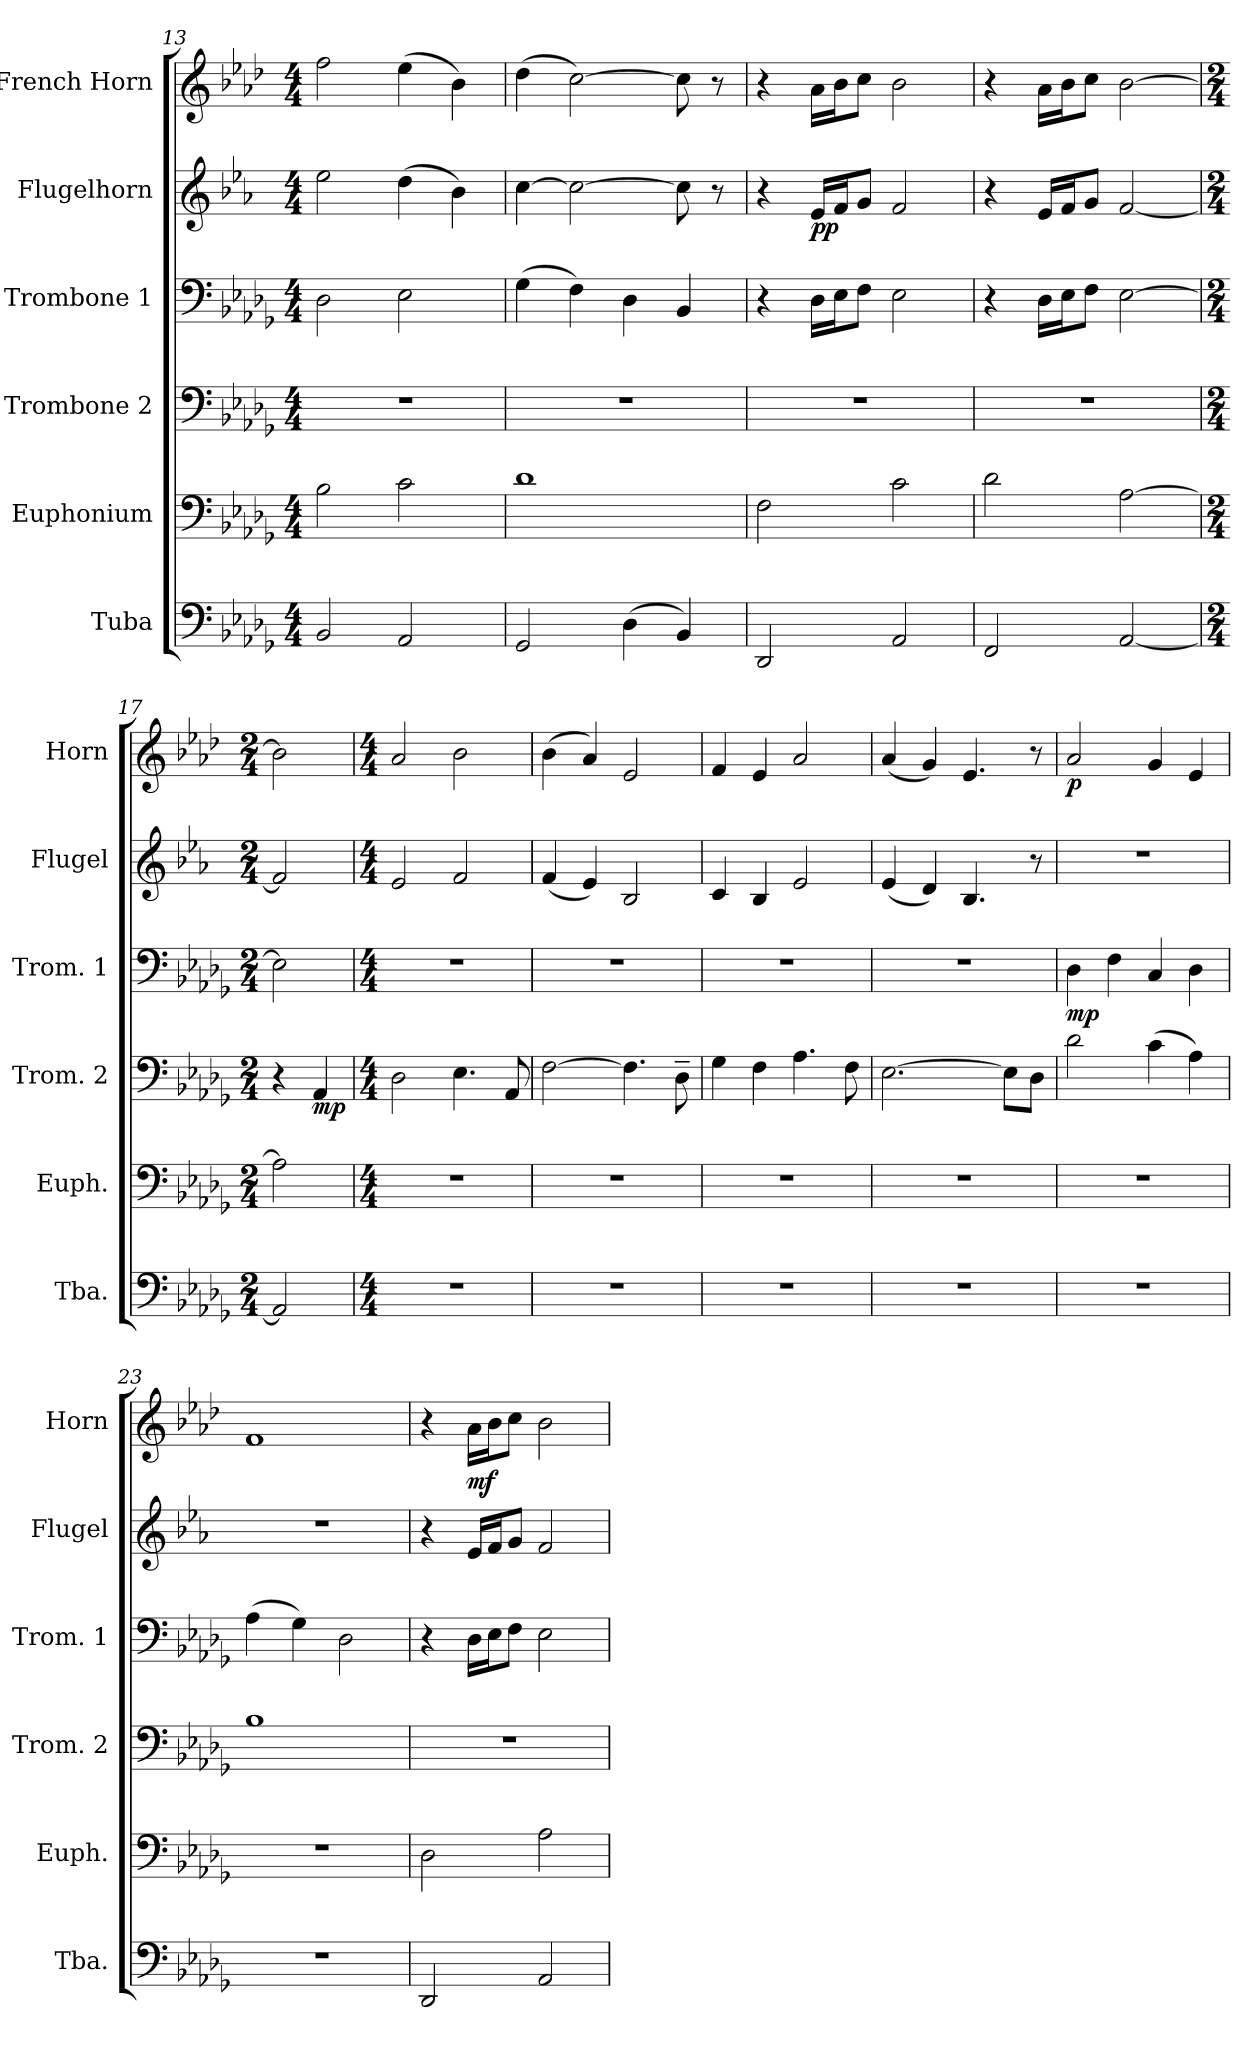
**kern	**kern	**kern	**dynam	**kern	**dynam	**kern	**dynam	**kern	**dynam
*part6	*part5	*part4	*part4	*part3	*part3	*part2	*part2	*part1	*part1
*staff6	*staff5	*staff4	*staff4	*staff3	*staff3	*staff2	*staff2	*staff1	*staff1
*I"Tuba	*I"Euphonium	*I"Trombone 2	*	*I"Trombone 1	*	*I"Flugelhorn	*	*I"French Horn	*
*I'Tba.	*I'Euph.	*I'Trom. 2	*	*I'Trom. 1	*	*I'Flugel	*	*I'Horn	*
*clefF4	*clefF4	*clefF4	*	*clefF4	*	*clefG2	*	*clefG2	*
*	*	*	*	*	*	*ITrd1c2	*	*ITrd4c7	*
*k[b-e-a-d-g-]	*k[b-e-a-d-g-]	*k[b-e-a-d-g-]	*	*k[b-e-a-d-g-]	*	*k[b-e-a-d-g-]	*	*k[b-e-a-d-g-]	*
*M4/4	*M4/4	*M4/4	*	*M4/4	*	*M4/4	*	*M4/4	*
=13	=13	=13	=13	=13	=13	=13	=13	=13	=13
2BB-/	2B-\	1r	.	2D-\	.	2dd-\	.	2b-\	.
2AA-/	2c\	.	.	2E-\	.	(4cc\	.	(4a-\	.
.	.	.	.	.	.	4a-\)	.	4e-\)	.
=14	=14	=14	=14	=14	=14	=14	=14	=14	=14
2GG-/	1d-	1r	.	(4G-\	.	[4b-\	.	(4g-\	.
.	.	.	.	4F\)	.	2b-\_	.	[2f\)	.
(4D-\	.	.	.	4D-\	.	.	.	.	.
4BB-/)	.	.	.	4BB-/	.	8b-\]	.	8f\]	.
.	.	.	.	.	.	8r	.	8r	.
=15	=15	=15	=15	=15	=15	=15	=15	=15	=15
2DD-/	2F\	1r	.	4r	.	4r	.	4r	.
!	!	!	!	!	!	!	!LO:DY:b	!	!
.	.	.	.	16D-\LL	.	16d-/LL	pp	16d-\LL	.
.	.	.	.	16E-\J	.	16e-/J	.	16e-\J	.
.	.	.	.	8F\J	.	8f/J	.	8f\J	.
2AA-/	2c\	.	.	2E-\	.	2e-/	.	2e-\	.
=16	=16	=16	=16	=16	=16	=16	=16	=16	=16
2FF/	2d-\	1r	.	4r	.	4r	.	4r	.
.	.	.	.	16D-\LL	.	16d-/LL	.	16d-\LL	.
.	.	.	.	16E-\J	.	16e-/J	.	16e-\J	.
.	.	.	.	8F\J	.	8f/J	.	8f\J	.
[2AA-/	[2A-\	.	.	[2E-\	.	[2e-/	.	[2e-\	.
=17	=17	=17	=17	=17	=17	=17	=17	=17	=17
*M2/4	*M2/4	*M2/4	*	*M2/4	*	*M2/4	*	*M2/4	*
2AA-/]	2A-\]	4r	.	2E-\]	.	2e-/]	.	2e-\]	.
!	!	!	!LO:DY:b	!	!	!	!	!	!
.	.	4AA-/	mp	.	.	.	.	.	.
!!LO:PB:g=z
=18	=18	=18	=18	=18	=18	=18	=18	=18	=18
*M4/4	*M4/4	*M4/4	*	*M4/4	*	*M4/4	*	*M4/4	*
1r	1r	2D-\	.	1r	.	2d-/	.	2d-/	.
.	.	4.E-\	.	.	.	2e-/	.	2e-\	.
.	.	8AA-/	.	.	.	.	.	.	.
=19	=19	=19	=19	=19	=19	=19	=19	=19	=19
1r	1r	[2F\	.	1r	.	(4e-/	.	(4e-\	.
.	.	.	.	.	.	4d-/)	.	4d-/)	.
.	.	4.F\]	.	.	.	2A-/	.	2A-/	.
.	.	8D-~\	.	.	.	.	.	.	.
=20	=20	=20	=20	=20	=20	=20	=20	=20	=20
1r	1r	4G-\	.	1r	.	4B-/	.	4B-/	.
.	.	4F\	.	.	.	4A-/	.	4A-/	.
.	.	4.A-\	.	.	.	2d-/	.	2d-/	.
.	.	8F\	.	.	.	.	.	.	.
=21	=21	=21	=21	=21	=21	=21	=21	=21	=21
1r	1r	[2.E-\	.	1r	.	(4d-/	.	(4d-/	.
.	.	.	.	.	.	4c/)	.	4c/)	.
.	.	.	.	.	.	4.A-/	.	4.A-/	.
.	.	8E-\L]	.	.	.	.	.	.	.
.	.	8D-\J	.	.	.	8r	.	8r	.
=22	=22	=22	=22	=22	=22	=22	=22	=22	=22
!	!	!	!	!	!LO:DY:b	!	!	!	!LO:DY:b
1r	1r	2d-\	.	4D-\	mp	1r	.	2d-/	p
.	.	.	.	4F\	.	.	.	.	.
.	.	(4c\	.	4C/	.	.	.	4c/	.
.	.	4A-\)	.	4D-\	.	.	.	4A-/	.
=23	=23	=23	=23	=23	=23	=23	=23	=23	=23
1r	1r	1B-	.	(4A-\	.	1r	.	1B-	.
.	.	.	.	4G-\)	.	.	.	.	.
.	.	.	.	2D-\	.	.	.	.	.
=24	=24	=24	=24	=24	=24	=24	=24	=24	=24
2DD-/	2D-\	1r	.	4r	.	4r	.	4r	.
!	!	!	!	!	!	!	!	!	!LO:DY:b
.	.	.	.	16D-\LL	.	16d-/LL	.	16d-\LL	mf
.	.	.	.	16E-\J	.	16e-/J	.	16e-\J	.
.	.	.	.	8F\J	.	8f/J	.	8f\J	.
2AA-/	2A-\	.	.	2E-\	.	2e-/	.	2e-\	.
=	=	=	=	=	=	=	=	=	=
*-	*-	*-	*-	*-	*-	*-	*-	*-	*-
